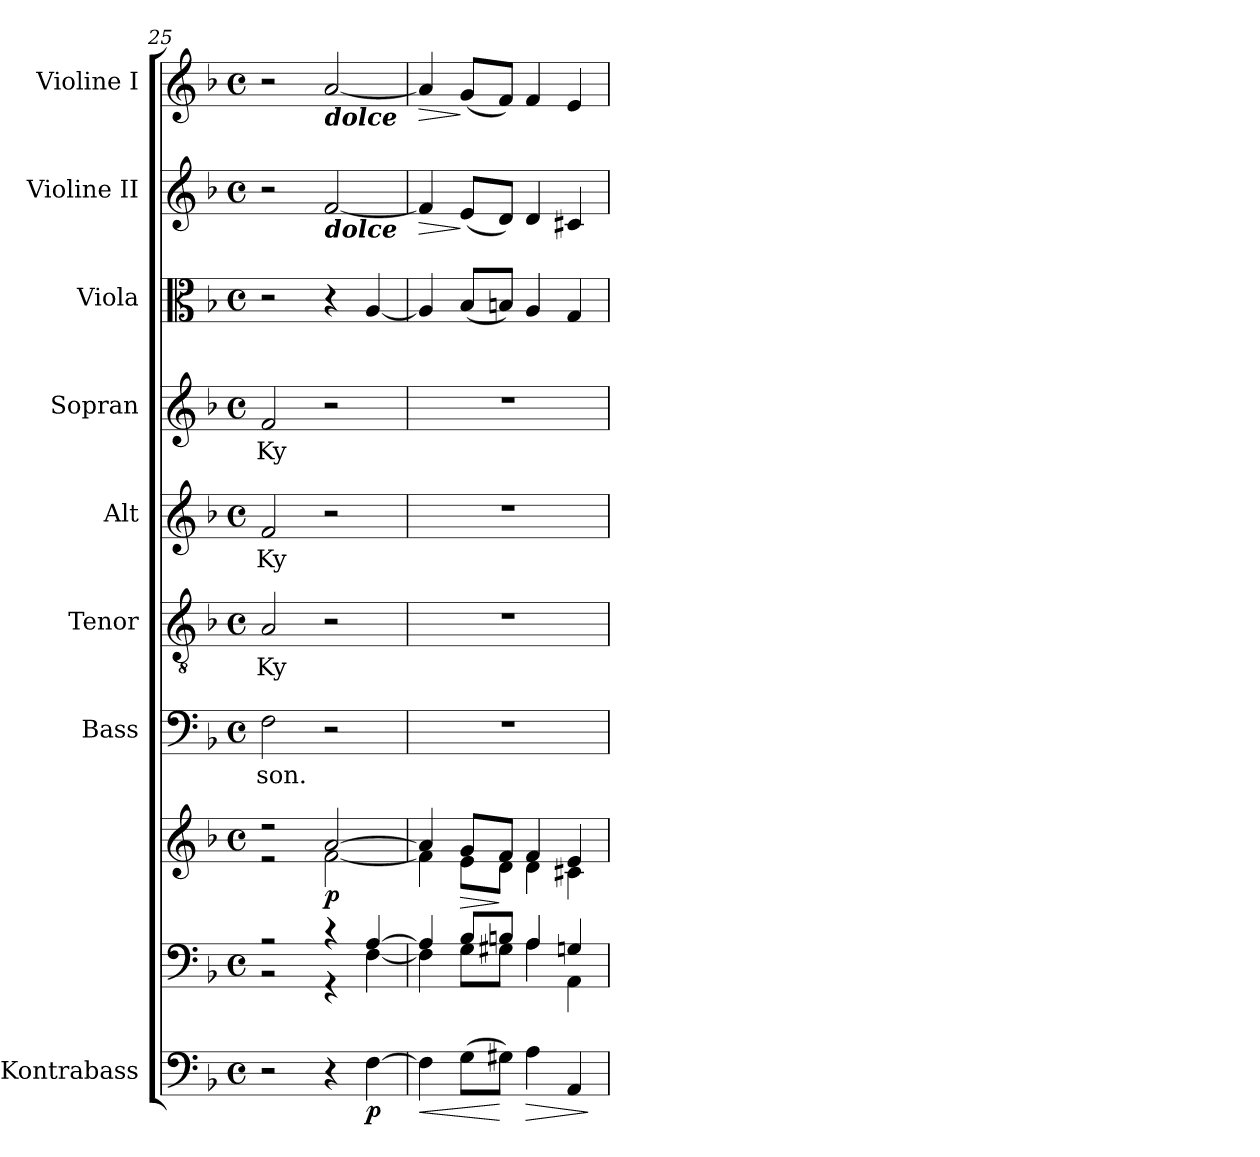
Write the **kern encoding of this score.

**kern	**dynam	**kern	**kern	**dynam	**kern	**text	**kern	**text	**kern	**text	**kern	**text	**kern	**kern	**dynam	**kern	**dynam
*part9	*part9	*part8	*part8	*part8	*part7	*part7	*part6	*part6	*part5	*part5	*part4	*part4	*part3	*part2	*part2	*part1	*part1
*staff10	*staff10	*staff9	*staff8	*staff8/9	*staff7	*staff7	*staff6	*staff6	*staff5	*staff5	*staff4	*staff4	*staff3	*staff2	*staff2	*staff1	*staff1
*I"Kontrabass	*	*	*	*	*I"Bass	*	*I"Tenor	*	*I"Alt	*	*I"Sopran	*	*I"Viola	*I"Violine II	*	*I"Violine I	*
*I'Kb.	*	*	*	*	*I'B.	*	*I'T.	*	*I'A.	*	*I'S.	*	*I'Vla.	*I'Vl. II	*	*I'Vl. I	*
!!LO:PB:g=z
*clefF4	*	*clefF4	*clefG2	*	*clefF4	*	*clefGv2	*	*clefG2	*	*clefG2	*	*clefC3	*clefG2	*	*clefG2	*
*ITrd7c12	*	*	*	*	*	*	*	*	*	*	*	*	*	*	*	*	*
*k[b-]	*	*k[b-]	*k[b-]	*	*k[b-]	*	*k[b-]	*	*k[b-]	*	*k[b-]	*	*k[b-]	*k[b-]	*	*k[b-]	*
*F:	*	*F:	*F:	*	*F:	*	*F:	*	*F:	*	*F:	*	*F:	*F:	*	*F:	*
*M4/4	*	*M4/4	*M4/4	*	*M4/4	*	*M4/4	*	*M4/4	*	*M4/4	*	*M4/4	*M4/4	*	*M4/4	*
*met(c)	*	*met(c)	*met(c)	*	*met(c)	*	*met(c)	*	*met(c)	*	*met(c)	*	*met(c)	*met(c)	*	*met(c)	*
=25	=25	=25	=25	=25	=25	=25	=25	=25	=25	=25	=25	=25	=25	=25	=25	=25	=25
*	*	*^	*^	*	*	*	*	*	*	*	*	*	*	*	*	*	*
!	!	!	!	!	!	!	!	!LO:LY:b	!	!LO:LY:b	!	!LO:LY:b	!	!LO:LY:b	!	!	!	!	!
2r	.	2r	2r	2r	2r	.	2F\	-son.	2A/	Ky-	2f/	Ky-	2f/	Ky-	2r	2r	.	2r	.
!	!	!	!	!	!	!	!	!	!	!	!	!	!	!	!	!	!	!LO:TX:b:Bi:t=dolce	!
!	!	!	!	!	!	!	!	!	!	!	!	!	!	!	!	!LO:TX:b:Bi:t=dolce	!	!	!
!	!	!	!	!	!	!LO:DY:b	!	!	!	!	!	!	!	!	!	!	!	!	!
4r	.	4r	4r	[>2a/	[<2f\	p	2r	.	2r	.	2r	.	2r	.	4r	[2f/	.	[2a/	.
!	!LO:DY:b	!	!	!	!	!	!	!	!	!	!	!	!	!	!	!	!	!	!
[4FF\	p	[>4A/	[<4F\	.	.	.	.	.	.	.	.	.	.	.	[4A/	.	.	.	.
=26	=26	=26	=26	=26	=26	=26	=26	=26	=26	=26	=26	=26	=26	=26	=26	=26	=26	=26	=26
!	!LO:HP:b	!	!	!	!	!	!	!	!	!	!	!	!	!	!	!	!LO:HP:b	!	!LO:HP:b
4FF\]	<	4A/]	4F\]	4a/]	4f\]	.	1r	.	1r	.	1r	.	1r	.	4A/]	4f/]	>	4a/]	>
!	!	!	!	!	!	!LO:HP:b	!	!	!	!	!	!	!	!	!	!	!	!	!
(>8GG\L	.	8B-/L	8G\L	8g/L	8e\L	>	.	.	.	.	.	.	.	.	(<8B-/L	(<8e/L	]	(<8g/L	]
8GG#X\J)	[	8Bn/J	8G#X\J	8f/J	8d\J	]	.	.	.	.	.	.	.	.	8Bn/J)	8d/J)	.	8f/J)	.
!	!LO:HP:b	!	!	!	!	!	!	!	!	!	!	!	!	!	!	!	!	!	!
4AA\	>	4A/	4A\	4f/	4d\	.	.	.	.	.	.	.	.	.	4A/	4d/	.	4f/	.
4AAA/	.	4Gn/	4AA\	4e/	4c#X\	.	.	.	.	.	.	.	.	.	4G/	4c#X/	.	4e/	.
*	*	*v	*v	*	*	*	*	*	*	*	*	*	*	*	*	*	*	*	*
*	*	*	*v	*v	*	*	*	*	*	*	*	*	*	*	*	*	*	*
.	]	.	.	.	.	.	.	.	.	.	.	.	.	.	.	.	.
=	=	=	=	=	=	=	=	=	=	=	=	=	=	=	=	=	=
*-	*-	*-	*-	*-	*-	*-	*-	*-	*-	*-	*-	*-	*-	*-	*-	*-	*-
